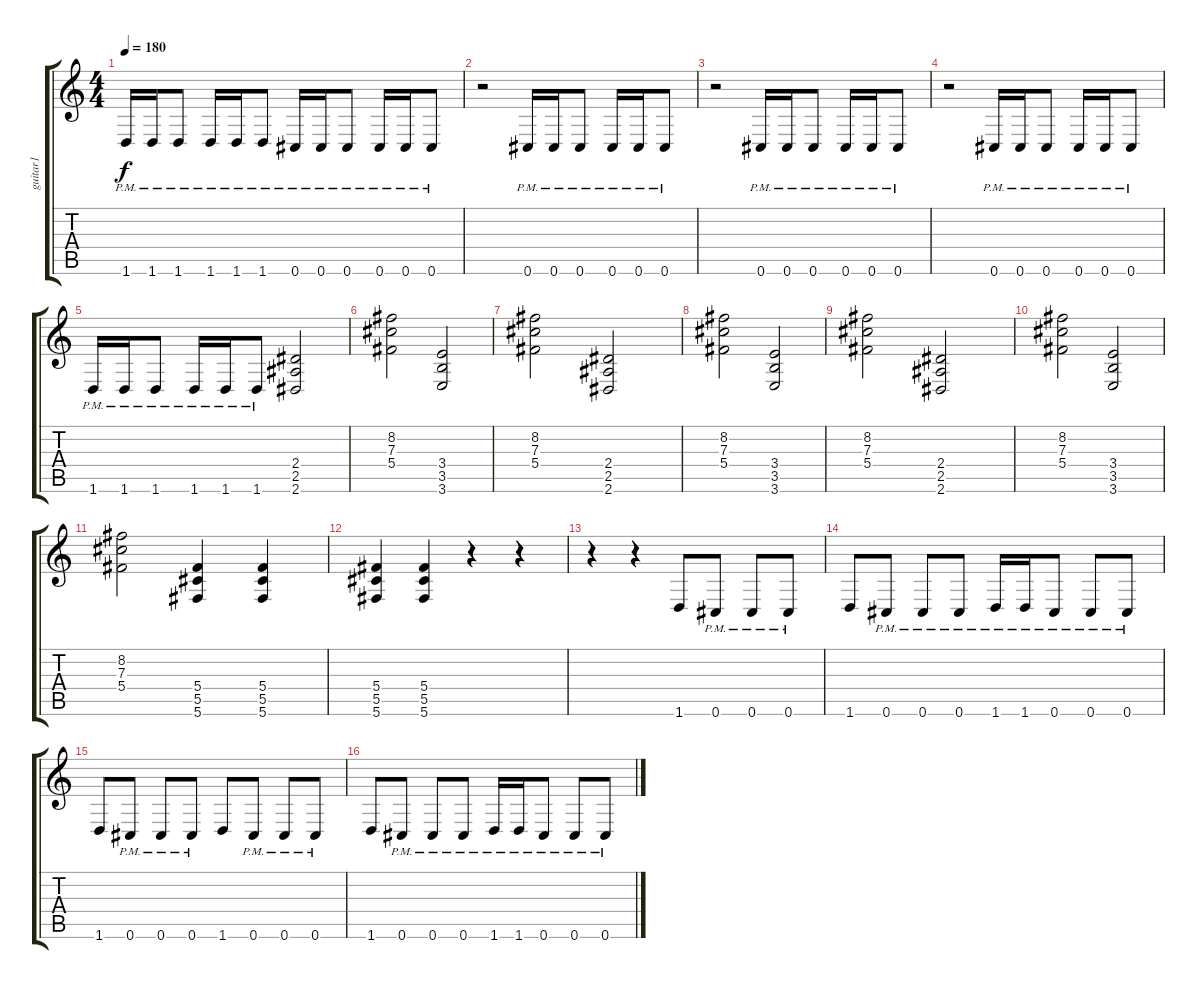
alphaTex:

\track ("guitar1" "guitar1") {instrument distortionguitar}
\staff {score tabs}
\tuning (Eb4 Bb3 Gb3 Db3 Ab2 Db2) {hide}
\ts (4 4)
\tempo 180
\clef g2
\ks c
1.6{pm}.16{dy f} 1.6{pm}.16 1.6{pm}.8 1.6{pm}.16 1.6{pm}.16 1.6{pm}.8 0.6{pm}.16 0.6{pm}.16 0.6{pm}.8 0.6{pm}.16 0.6{pm}.16 0.6{pm}.8 |
r.2 0.6{pm}.16 0.6{pm}.16 0.6{pm}.8 0.6{pm}.16 0.6{pm}.16 0.6{pm}.8 |
r.2 0.6{pm}.16 0.6{pm}.16 0.6{pm}.8 0.6{pm}.16 0.6{pm}.16 0.6{pm}.8 |
r.2 0.6{pm}.16 0.6{pm}.16 0.6{pm}.8 0.6{pm}.16 0.6{pm}.16 0.6{pm}.8 |
1.6{pm}.16 1.6{pm}.16 1.6{pm}.8 1.6{pm}.16 1.6{pm}.16 1.6{pm}.8 (2.4 2.5 2.6).2 |
(8.2 7.3 5.4).2 (3.4 3.5 3.6).2 |
(8.2 7.3 5.4).2 (2.4 2.5 2.6).2 |
(8.2 7.3 5.4).2 (3.4 3.5 3.6).2 |
(8.2 7.3 5.4).2 (2.4 2.5 2.6).2 |
(8.2 7.3 5.4).2 (3.4 3.5 3.6).2 |
(8.2 7.3 5.4).2 (5.4 5.5 5.6).4 (5.4 5.5 5.6).4 |
(5.4 5.5 5.6).4 (5.4 5.5 5.6).4 r.4 r.4 |
r.4 r.4 1.6.8 0.6{pm}.8 0.6{pm}.8 0.6{pm}.8 |
1.6.8 0.6{pm}.8 0.6{pm}.8 0.6{pm}.8 1.6{pm}.16 1.6{pm}.16 0.6{pm}.8 0.6{pm}.8 0.6{pm}.8 |
1.6.8 0.6{pm}.8 0.6{pm}.8 0.6{pm}.8 1.6.8 0.6{pm}.8 0.6{pm}.8 0.6{pm}.8 |
1.6.8 0.6{pm}.8 0.6{pm}.8 0.6{pm}.8 1.6{pm}.16 1.6{pm}.16 0.6{pm}.8 0.6{pm}.8 0.6{pm}.8
